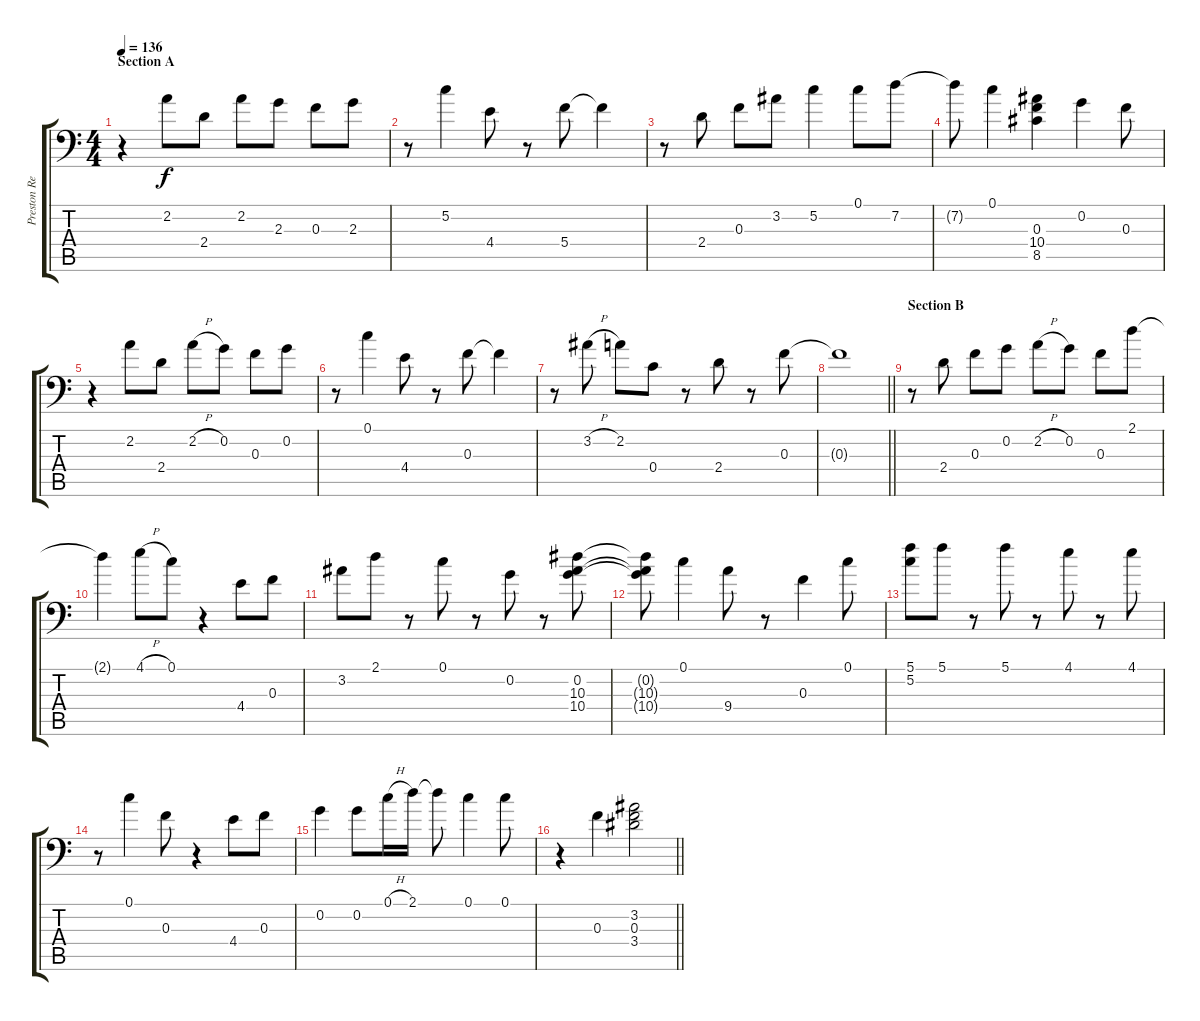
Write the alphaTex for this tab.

\track ("Preston Reed" "Preston Re") {instrument acousticguitarsteel}
\staff {score tabs}
\tuning (C4 G3 F3 C3 F2 A1) {hide}
\ts (4 4)
\section ("" "Section A")
\tempo 136
\clef f4
\ks c
r.4{dy f instrument acousticguitarsteel} 2.2.8 2.4.8 2.2.8 2.3.8 0.3.8 2.3.8 |
r.8 5.2.4 4.4.8 r.8 5.4.8 5.4{t}.4 |
r.8 2.4.8 0.3.8 3.2.8 5.2.4 0.1.8 7.2.8 |
7.2{t}.8 0.1.4 (0.3 10.4 8.5).4 0.2.4 0.3.8 |
r.4 2.2.8 2.4.8 2.2{h}.8 0.2.8 0.3.8 0.2.8 |
r.8 0.1.4 4.4.8 r.8 0.3.8 0.3{t}.4 |
r.8 3.2{h}.8 2.2.8 0.4.8 r.8 2.4.8 r.8 0.3.8 |
\barLineRight lightlight
0.3{t}.1 |
\section ("" "Section B")
r.8 2.4.8 0.3.8 0.2.8 2.2{h}.8 0.2.8 0.3.8 2.1.8 |
2.1{t}.4 4.1{h}.8 0.1.8 r.4 4.4.8 0.3.8 |
3.2.8 2.1.8 r.8 0.1.8 r.8 0.2.8 r.8 (0.2 10.3 10.4).8 |
(0.2{t} 10.3{t} 10.4{t}).8 0.1.4 9.4.8 r.8 0.3.4 0.1.8 |
(5.1 5.2).8 5.1.8 r.8 5.1.8 r.8 4.1.8 r.8 4.1.8 |
r.8 0.1.4 0.3.8 r.4 4.4.8 0.3.8 |
0.2.4 0.2.8 0.1{h}.16 2.1.16 2.1{t}.8 0.1.4 0.1.8 |
\barLineRight lightlight
r.4 0.3.4 (3.2 0.3 3.4).2
